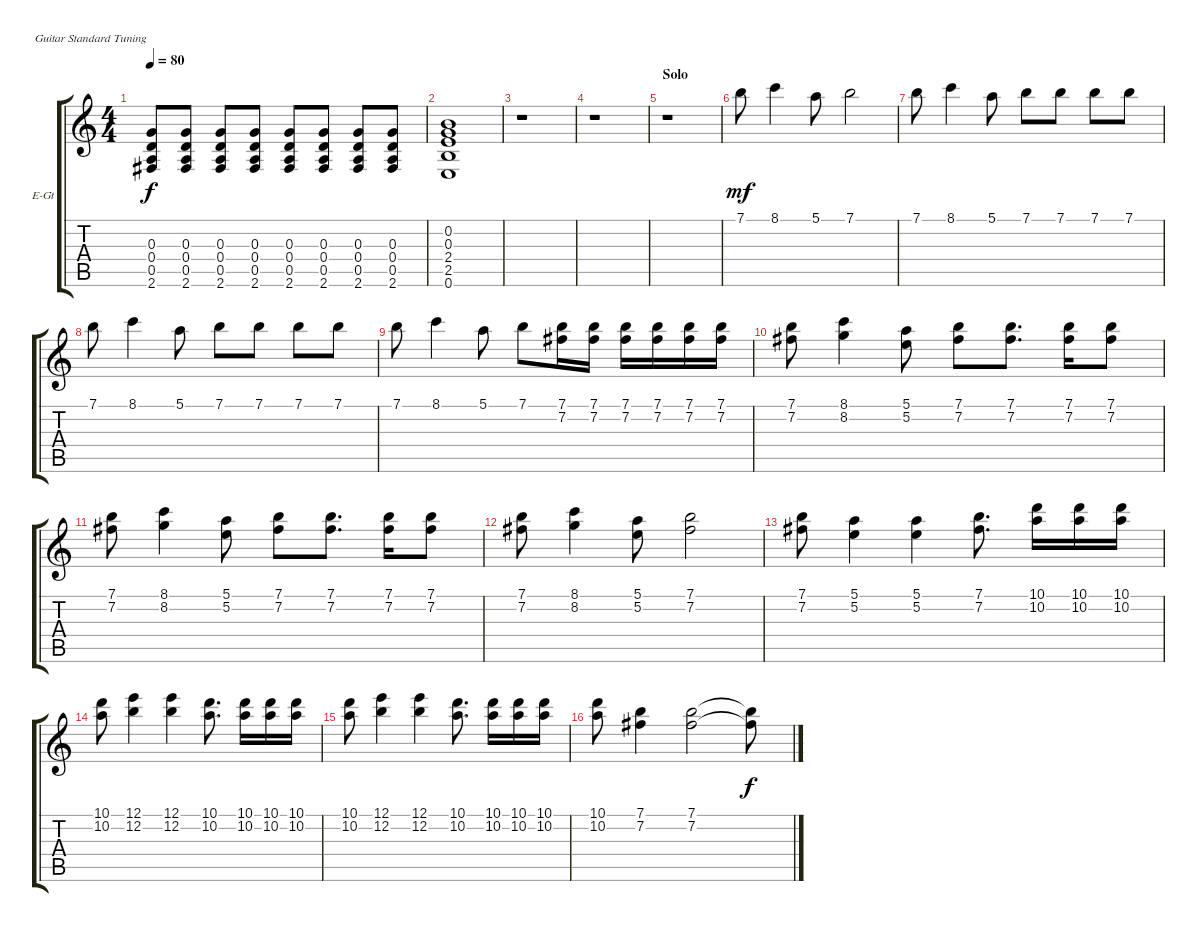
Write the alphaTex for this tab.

\bracketExtendMode groupsimilarinstruments
\firstSystemTrackNameOrientation horizontal
\otherSystemsTrackNameOrientation horizontal
\track ("Guitar 3 (Solo)" "E-Gt") {mute instrument overdrivenguitar}
\staff {score tabs}
\tuning (E4 B3 G3 D3 A2 E2)
\ts (4 4)
\tempo 80
\clef g2
\ks c
(0.3 0.4 0.5 2.6).8{dy f} (0.3 0.4 0.5 2.6).8 (0.3 0.4 0.5 2.6).8 (0.3 0.4 0.5 2.6).8 (0.3 0.4 0.5 2.6).8 (0.3 0.4 0.5 2.6).8 (0.3 0.4 0.5 2.6).8 (0.3 0.4 0.5 2.6).8 |
(0.2 0.3 2.4 2.5 0.6).1 |
r.1 |
r.1 |
\section ("" "Solo")
r.1 |
7.1.8{dy mf} 8.1.4 5.1.8 7.1.2 |
7.1.8 8.1.4 5.1.8 7.1.8 7.1.8 7.1.8 7.1.8 |
7.1.8 8.1.4 5.1.8 7.1.8 7.1.8 7.1.8 7.1.8 |
7.1.8 8.1.4 5.1.8 7.1.8 (7.1 7.2).16 (7.1 7.2).16 (7.1 7.2).16 (7.1 7.2).16 (7.1 7.2).16 (7.1 7.2).16 |
(7.1 7.2).8 (8.1 8.2).4 (5.1 5.2).8 (7.1 7.2).8 (7.1 7.2).8{d} (7.1 7.2).16 (7.1 7.2).8 |
(7.1 7.2).8 (8.1 8.2).4 (5.1 5.2).8 (7.1 7.2).8 (7.1 7.2).8{d} (7.1 7.2).16 (7.1 7.2).8 |
(7.1 7.2).8 (8.1 8.2).4 (5.1 5.2).8 (7.1 7.2).2 |
(7.1 7.2).8 (5.1 5.2).4 (5.1 5.2).4 (7.1 7.2).8{d} (10.1 10.2).16 (10.1 10.2).16 (10.1 10.2).16 |
(10.1 10.2).8 (12.1 12.2).4 (12.1 12.2).4 (10.1 10.2).8{d} (10.1 10.2).16 (10.1 10.2).16 (10.1 10.2).16 |
(10.1 10.2).8 (12.1 12.2).4 (12.1 12.2).4 (10.1 10.2).8{d} (10.1 10.2).16 (10.1 10.2).16 (10.1 10.2).16 |
(10.1 10.2).8 (7.1 7.2).4 (7.1 7.2).2 (7.1{t} 7.2{t}).8{dy f}
